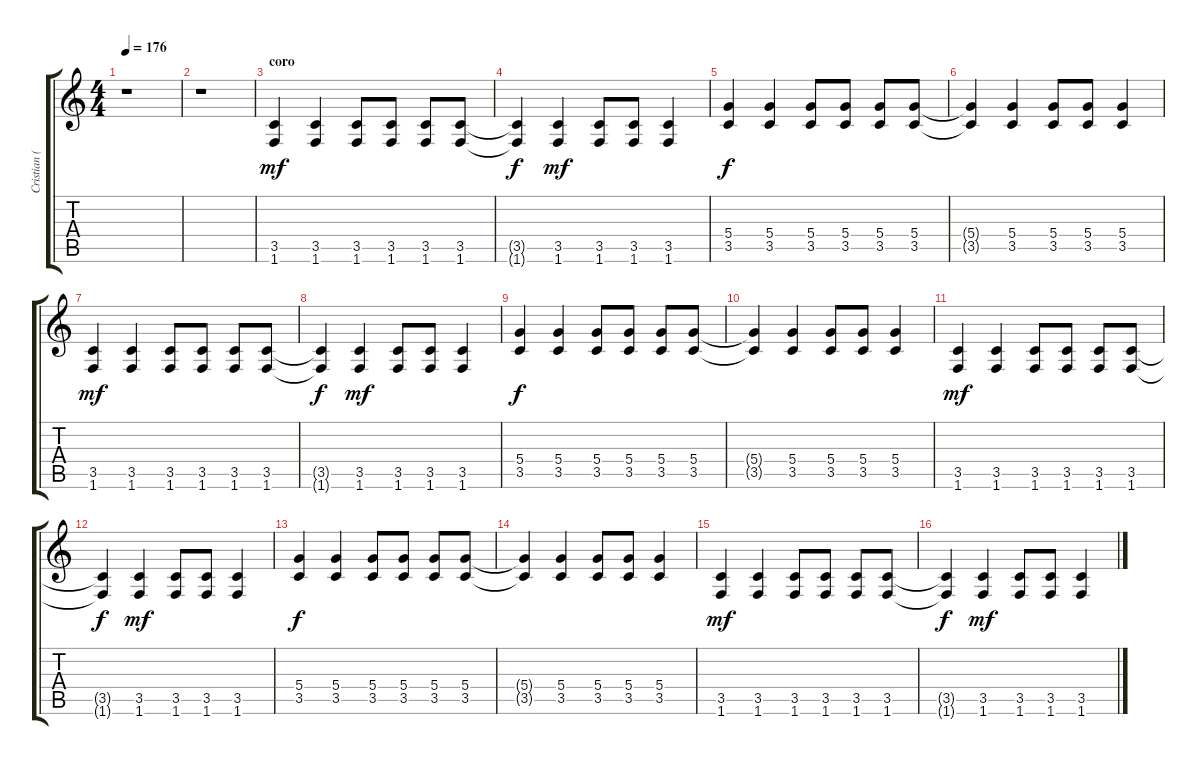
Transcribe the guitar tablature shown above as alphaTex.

\track ("Cristian (guitarra)" "Cristian (") {instrument distortionguitar}
\staff {score tabs}
\tuning (E4 B3 G3 D3 A2 E2) {hide}
\ts (4 4)
\tempo 176
\clef g2
\ks c
r.1{dy f} |
r.1 |
\section ("" "coro")
(3.5 1.6).4{dy mf} (3.5 1.6).4 (3.5 1.6).8 (3.5 1.6).8 (3.5 1.6).8 (3.5 1.6).8 |
(3.5{t} 1.6{t}).4{dy f} (3.5 1.6).4{dy mf} (3.5 1.6).8 (3.5 1.6).8 (3.5 1.6).4 |
(5.4 3.5).4{dy f} (5.4 3.5).4 (5.4 3.5).8 (5.4 3.5).8 (5.4 3.5).8 (5.4 3.5).8 |
(5.4{t} 3.5{t}).4 (5.4 3.5).4 (5.4 3.5).8 (5.4 3.5).8 (5.4 3.5).4 |
(3.5 1.6).4{dy mf} (3.5 1.6).4 (3.5 1.6).8 (3.5 1.6).8 (3.5 1.6).8 (3.5 1.6).8 |
(3.5{t} 1.6{t}).4{dy f} (3.5 1.6).4{dy mf} (3.5 1.6).8 (3.5 1.6).8 (3.5 1.6).4 |
(5.4 3.5).4{dy f} (5.4 3.5).4 (5.4 3.5).8 (5.4 3.5).8 (5.4 3.5).8 (5.4 3.5).8 |
(5.4{t} 3.5{t}).4 (5.4 3.5).4 (5.4 3.5).8 (5.4 3.5).8 (5.4 3.5).4 |
(3.5 1.6).4{dy mf} (3.5 1.6).4 (3.5 1.6).8 (3.5 1.6).8 (3.5 1.6).8 (3.5 1.6).8 |
(3.5{t} 1.6{t}).4{dy f} (3.5 1.6).4{dy mf} (3.5 1.6).8 (3.5 1.6).8 (3.5 1.6).4 |
(5.4 3.5).4{dy f} (5.4 3.5).4 (5.4 3.5).8 (5.4 3.5).8 (5.4 3.5).8 (5.4 3.5).8 |
(5.4{t} 3.5{t}).4 (5.4 3.5).4 (5.4 3.5).8 (5.4 3.5).8 (5.4 3.5).4 |
(3.5 1.6).4{dy mf} (3.5 1.6).4 (3.5 1.6).8 (3.5 1.6).8 (3.5 1.6).8 (3.5 1.6).8 |
(3.5{t} 1.6{t}).4{dy f} (3.5 1.6).4{dy mf} (3.5 1.6).8 (3.5 1.6).8 (3.5 1.6).4
